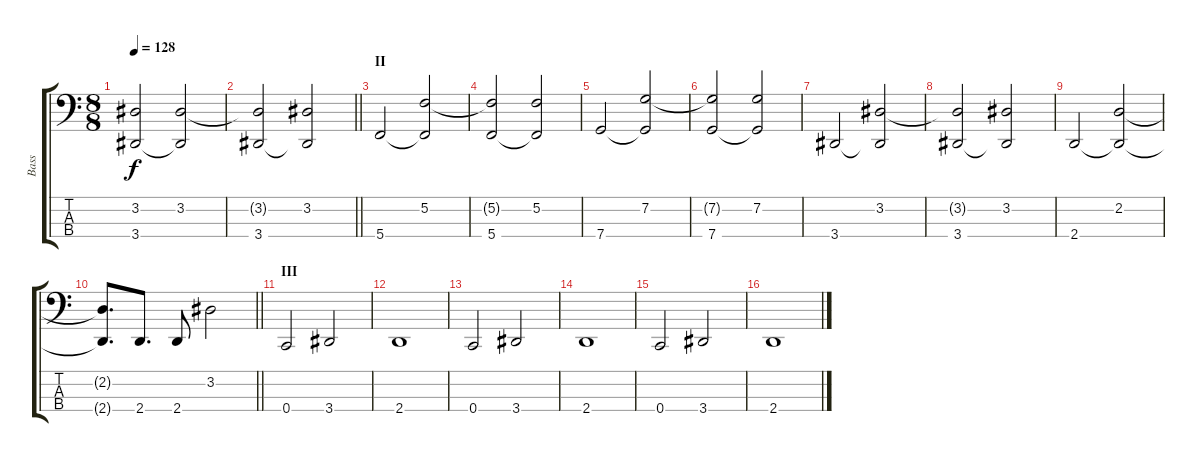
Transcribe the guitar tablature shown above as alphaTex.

\track ("Bass" "Bass") {instrument electricbasspick}
\staff {score tabs}
\tuning (F2 C2 G1 C1) {hide}
\ts (8 8)
\tempo 128
\clef f4
\ks c
(3.2{t} 3.4).2{dy f} (3.2 3.4{t}).2 |
\barLineRight lightlight
(3.2{t} 3.4).2 (3.2 3.4{t}).2 |
\section ("" "II")
5.4.2 (5.2 5.4{t}).2 |
(5.2{t} 5.4).2 (5.2 5.4{t}).2 |
7.4.2 (7.2 7.4{t}).2 |
(7.2{t} 7.4).2 (7.2 7.4{t}).2 |
3.4.2 (3.2 3.4{t}).2 |
(3.2{t} 3.4).2 (3.2 3.4{t}).2 |
2.4.2 (2.2 2.4{t}).2 |
\barLineRight lightlight
(2.2{t} 2.4{t}).8{d} 2.4.8{d} 2.4.8 3.2.2 |
\section ("" "III")
0.4.2 3.4.2 |
2.4.1 |
0.4.2 3.4.2 |
2.4.1 |
0.4.2 3.4.2 |
2.4.1
